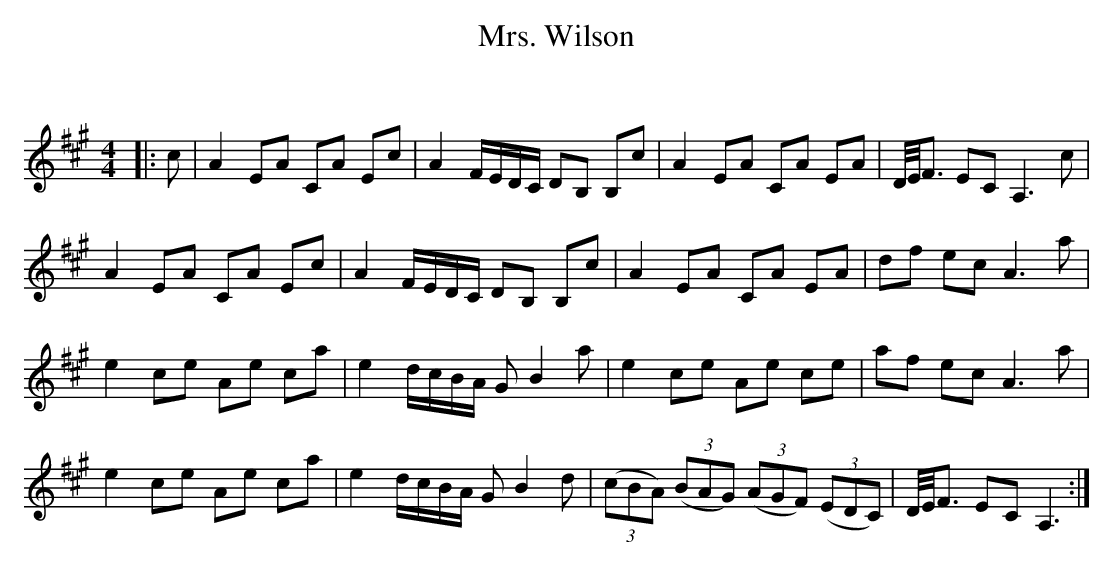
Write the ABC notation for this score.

X:1
T: Mrs. Wilson
C:
Q: 232
K:A
M:4/4
L:1/8
|:c|A2 EA CA Ec|A2 F1/2E1/2D1/2C1/2 DB, B,c|A2 EA CA EA|D1/4E1/4F3/2 EC A,3c|
A2 EA CA Ec|A2 F1/2E1/2D1/2C1/2 DB, B,c|A2 EA CA EA|df ec A3a|
e2 ce Ae ca|e2 d1/2c1/2B1/2A1/2 GB2a|e2 ce Ae ce|af ec A3a|
e2 ce Ae ca|e2 d1/2c1/2B1/2A1/2 GB2d|((3cBA) ((3BAG) ((3AGF) ((3EDC) |D1/4E1/4F3/2 EC A,3:|
